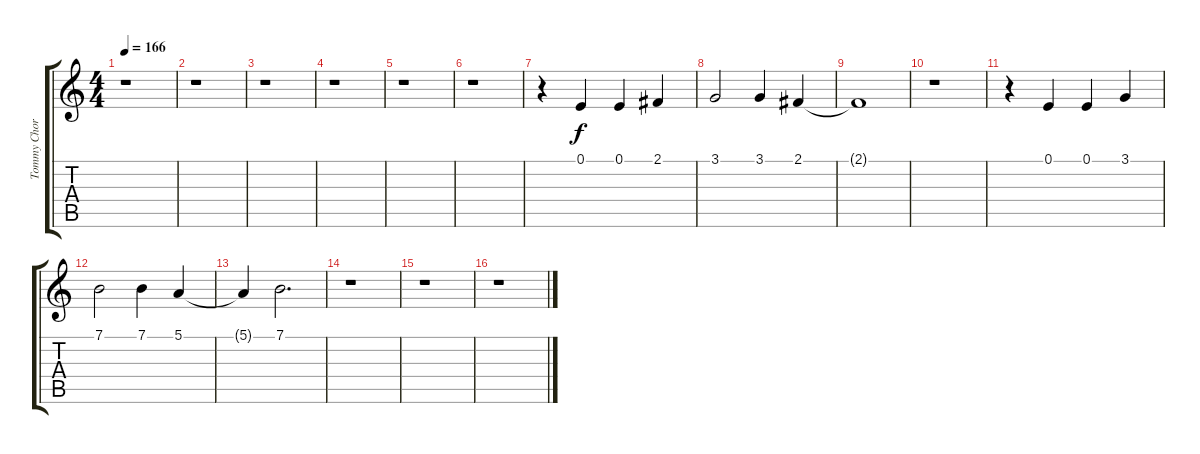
\track ("Tommy Chorus" "Tommy Chor") {instrument flute}
\staff {score tabs}
\tuning (E4 B3 G3 D3 A2 E2) {hide}
\ts (4 4)
\tempo 166
\clef g2
\ks c
r.1{dy p} |
r.1 |
r.1 |
r.1 |
r.1 |
r.1 |
r.4 0.1.4{dy f} 0.1.4 2.1.4 |
3.1.2 3.1.4 2.1.4 |
2.1{t}.1 |
r.1 |
r.4 0.1.4 0.1.4 3.1.4 |
7.1.2 7.1.4 5.1.4 |
5.1{t}.4 7.1.2{d} |
r.1 |
r.1 |
r.1
